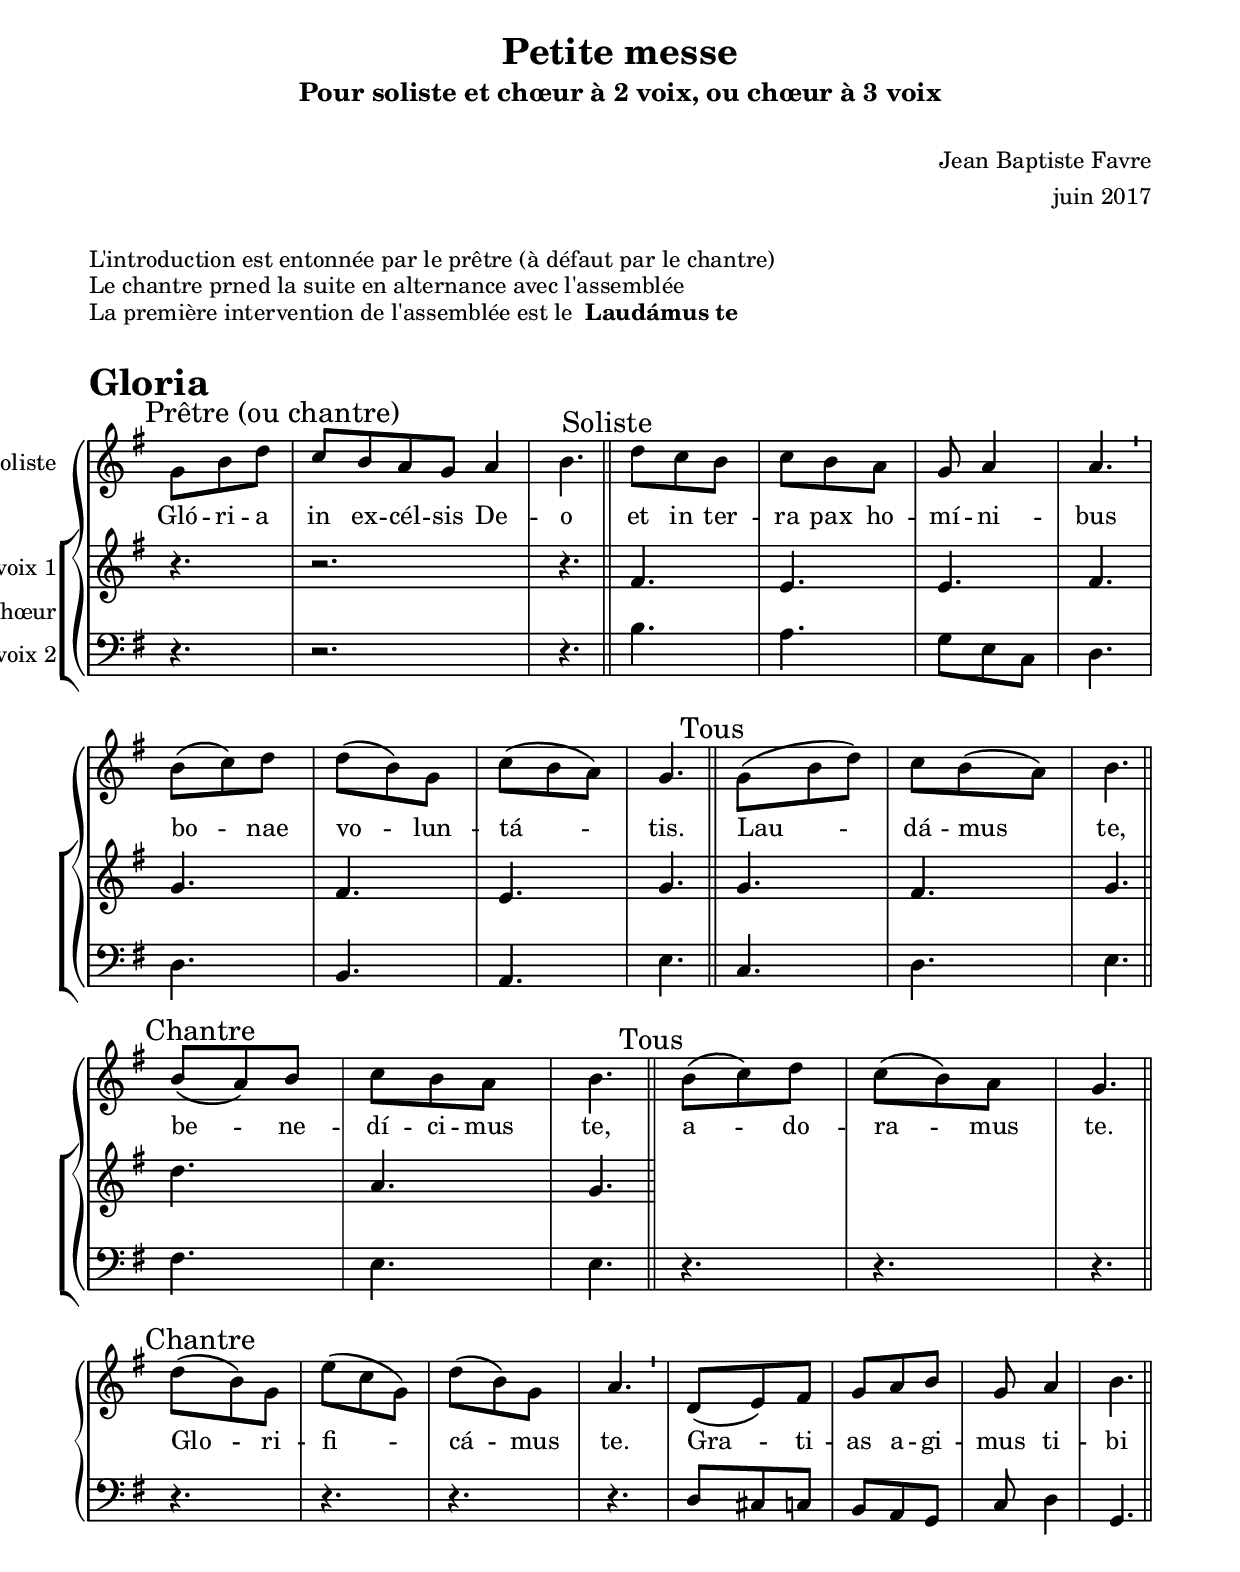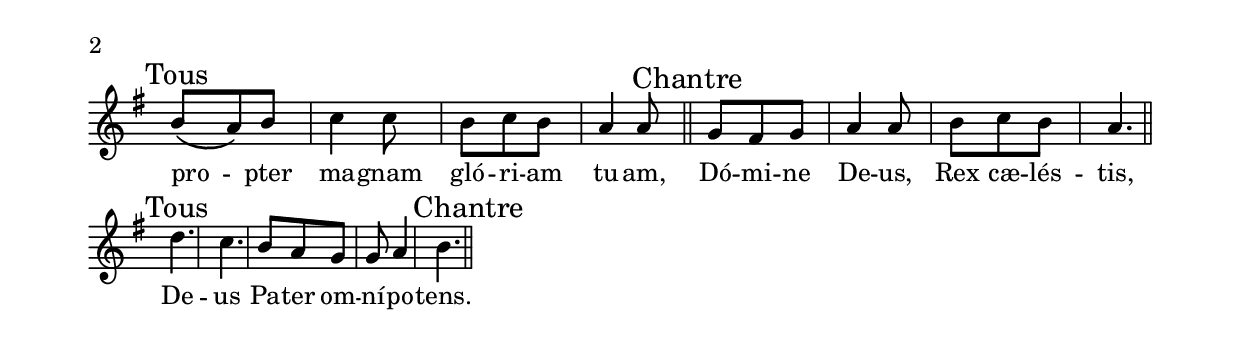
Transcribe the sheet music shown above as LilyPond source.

\version "2.18.2"
\include "gregorian.ly"

% Beginning layout directives
\paper {
  paper-width = 21.0\cm
  paper-height = 29.7\cm
  left-margin = 1.5\cm
  right-margin = 1.5\cm
  top-margin = 2\cm
  bottom-margin = 2\cm
  print-all-headers = true
}

setStaffElements = {
  \override Staff.BarLine #'hair-thickness = #1
  \override Staff.BarLine #'thick-thickness = #5
  \override Staff.MultiMeasureRest #'font-size = #-1.5
}
% End of layout directives

% Beginning specific piece directives
\header {
  title = "Petite messe"
  subtitle = "Pour soliste et chœur à 2 voix, ou chœur à 3 voix"
  composer = \markup { \vspace #2 "Jean Baptiste Favre" \vspace #1 }
  arranger = "juin 2017"
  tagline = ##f
}

global = {
  \key g \major
  \time 3/8
}

"|" = \bar "||"
"`" = \divisioMinima
soloMusic = \relative c' {
    \mark "Prêtre (ou chantre)"
    % Glória in excélsis Deo
    g'8 b d
      \time 3/4 c8 b a g a4
      \time 3/8 b4. |
    \mark "Soliste"
    % et in terra pax homínibus bonae voluntátis.
    d8 c b c b a g a4 a4. ` \break
      b8 (c) d d (b) g c (b a) g4. |
    \mark "Tous"
    % Laudámus te,
    g8 (b d) c b (a) b4. | \break
    \mark "Chantre"
    % benedícimus te,
    b8 (a) b c b a b4. |
    \mark "Tous"
    % adoramus te.
    b8 (c) d c (b) a g4. | \break
    \mark "Chantre"
    % Glorificámus te. Gratias agimus tibi
    d'8 (b) g e' (c g) d' (b) g a4. `
      d,8 (e) fis g a b g a4 b4. | \break
    \mark "Tous"
    % propter magnam glóriam tuam,
    b8 (a) b c4 c8 b c b a4 a8 |
    \mark "Chantre"
    % Dómine Deus, Rex cæléstis,
    g8 fis g a4 a8 b8 c b a4. | \break
    \mark "Tous"
    % Deus Pater omnípotens.
    d4. c b8 a g g a4 b4. |
    \mark "Chantre"
    % Dómine Fili Unigénite, Jesu Christe.
    \mark "Tous"
    % Dómine Deus, Agnus Dei, Fílius Patris,
    \mark "Chantre"
    % qui tollis peccáta mundi, miserére nobis;
    \mark "Tous"
    % qui tollis peccáta mundi, suscipe deprecationem nostram;
    \mark "Chantre"
    % Qui sedes ad déxteram Patris, miserére nobis.
    \mark "Tous"
    % Quóniam tu solus Sanctus,
    \mark "Chantre"
    % tu solus Dóminus,
    \mark "Tous"
    % tu solus Altíssimus, Iesu Christe,
    \mark "Chantre"
    % cum Sancto Spíritu, in glória Dei Patris.
    \mark "Tous"
    % Amen.
}
soloLyrics = \lyricmode {
  Gló -- ri -- a in ex -- cél -- sis De -- o
  et in ter -- ra pax ho -- mí -- ni -- bus bo -- nae vo -- lun -- tá -- tis.
  Lau -- dá -- mus te,
  be -- ne -- dí -- ci -- mus te,
  a -- do -- ra -- mus te.
  Glo -- ri -- fi -- cá -- mus te. Gra -- ti -- as a -- gi -- mus ti -- bi
  pro -- pter ma -- gnam gló -- ri -- am tu -- am,

Dó -- mi -- ne De -- us, Rex cæ -- lés -- tis,
De -- us Pa -- ter om -- ní -- po -- tens.
Dó -- mi -- ne Fi -- li U -- ni -- gé -- ni -- te, Je -- su Chri -- ste.
Dó -- mi -- ne De -- us, A -- gnus De -- i, Fí -- li -- us Pa -- tris,
qui tol -- lis pec -- cáta mundi, mi -- se -- ré -- re no -- bis;
qui tol -- lis pec -- cáta mundi, sus -- ci -- pe de -- pre -- ca -- ti -- o -- nem no -- stram;
Qui se -- des ad déx -- te -- ram Pa -- tris, mi -- se -- ré -- re no -- bis.
Quó -- ni -- am tu so -- lus Sanc -- tus,
tu so -- lus Dó -- mi -- nus,
tu so -- lus Al -- tís -- si -- mus, Ie -- su Chri -- ste,
cum Sanc -- to Spí -- ri -- tu, in gló -- ria De -- i Pa -- tris.
Amen.
}

womenMusic = \relative c' {
  r4. r2. r4.
  fis4. e4. e4. fis4.
  g4. fis4. e4. g4.
  g4. fis4. g4.
  d'4. a4. g4.
  }
womenLyrics = \lyricmode {
  }

menMusic = \relative c {
  r4. r2. r4.
  b'4. a g8 e c8 d4.
  d4. b4. a4. e'4.
  c4. d e
  fis4. e4. e4.
  r4. r4. r4.
  r4. r4. r4. r4.
  d8 cis c b a g c d4 g,4.
  }
menLyrics = \lyricmode {
  }

\book {
  \markup { \vspace #1 }
  \markup { "L'introduction est entonnée par le prêtre (à défaut par le chantre)" }
  \markup { "Le chantre prned la suite en alternance avec l'assemblée" }
  \markup { "La première intervention de l'assemblée est le " \bold "Laudámus te" }
  \markup { \vspace #1 }
  \score {
    \header {
      piece = \markup { \fontsize #4 \bold "Gloria" }
    }
    \new GrandStaff <<
      \new Staff \with {
        instrumentName = \markup \column { "Soliste" }
      } <<
        \setStaffElements
        \global \clef treble
        \new Voice = "soliste" {
          \soloMusic
        }
        \new Lyrics \lyricsto "soliste" {
          \soloLyrics
        }
      >>
      \new ChoirStaff \with {
        instrumentName = \markup {\left-align "Chœur"}
      } <<
        \new Staff \with {
          instrumentName = \markup {\right-align "voix 1"}
        } {
          \setStaffElements
          \global \clef treble
          \new Voice = "femmes" {
            \womenMusic
          }
        }
        \new Lyrics \lyricsto "femmes" {
          \womenLyrics
        }
        \new Staff \with {
          instrumentName = \markup {\right-align "voix 2"}
        } {
          \setStaffElements
          \global \clef bass
          \new Voice = "hommes" {
            \menMusic
          }
        }
        \new Lyrics \lyricsto "hommes" {
          \menLyrics
        }
      >>
    >>
    \layout {
      \context {
        \Staff
          \omit TimeSignature
      }
      \context {
        \Score
          defaultBarType = "" 
      }
    }
    \midi { \tempo 4 = 75 }
  }
}